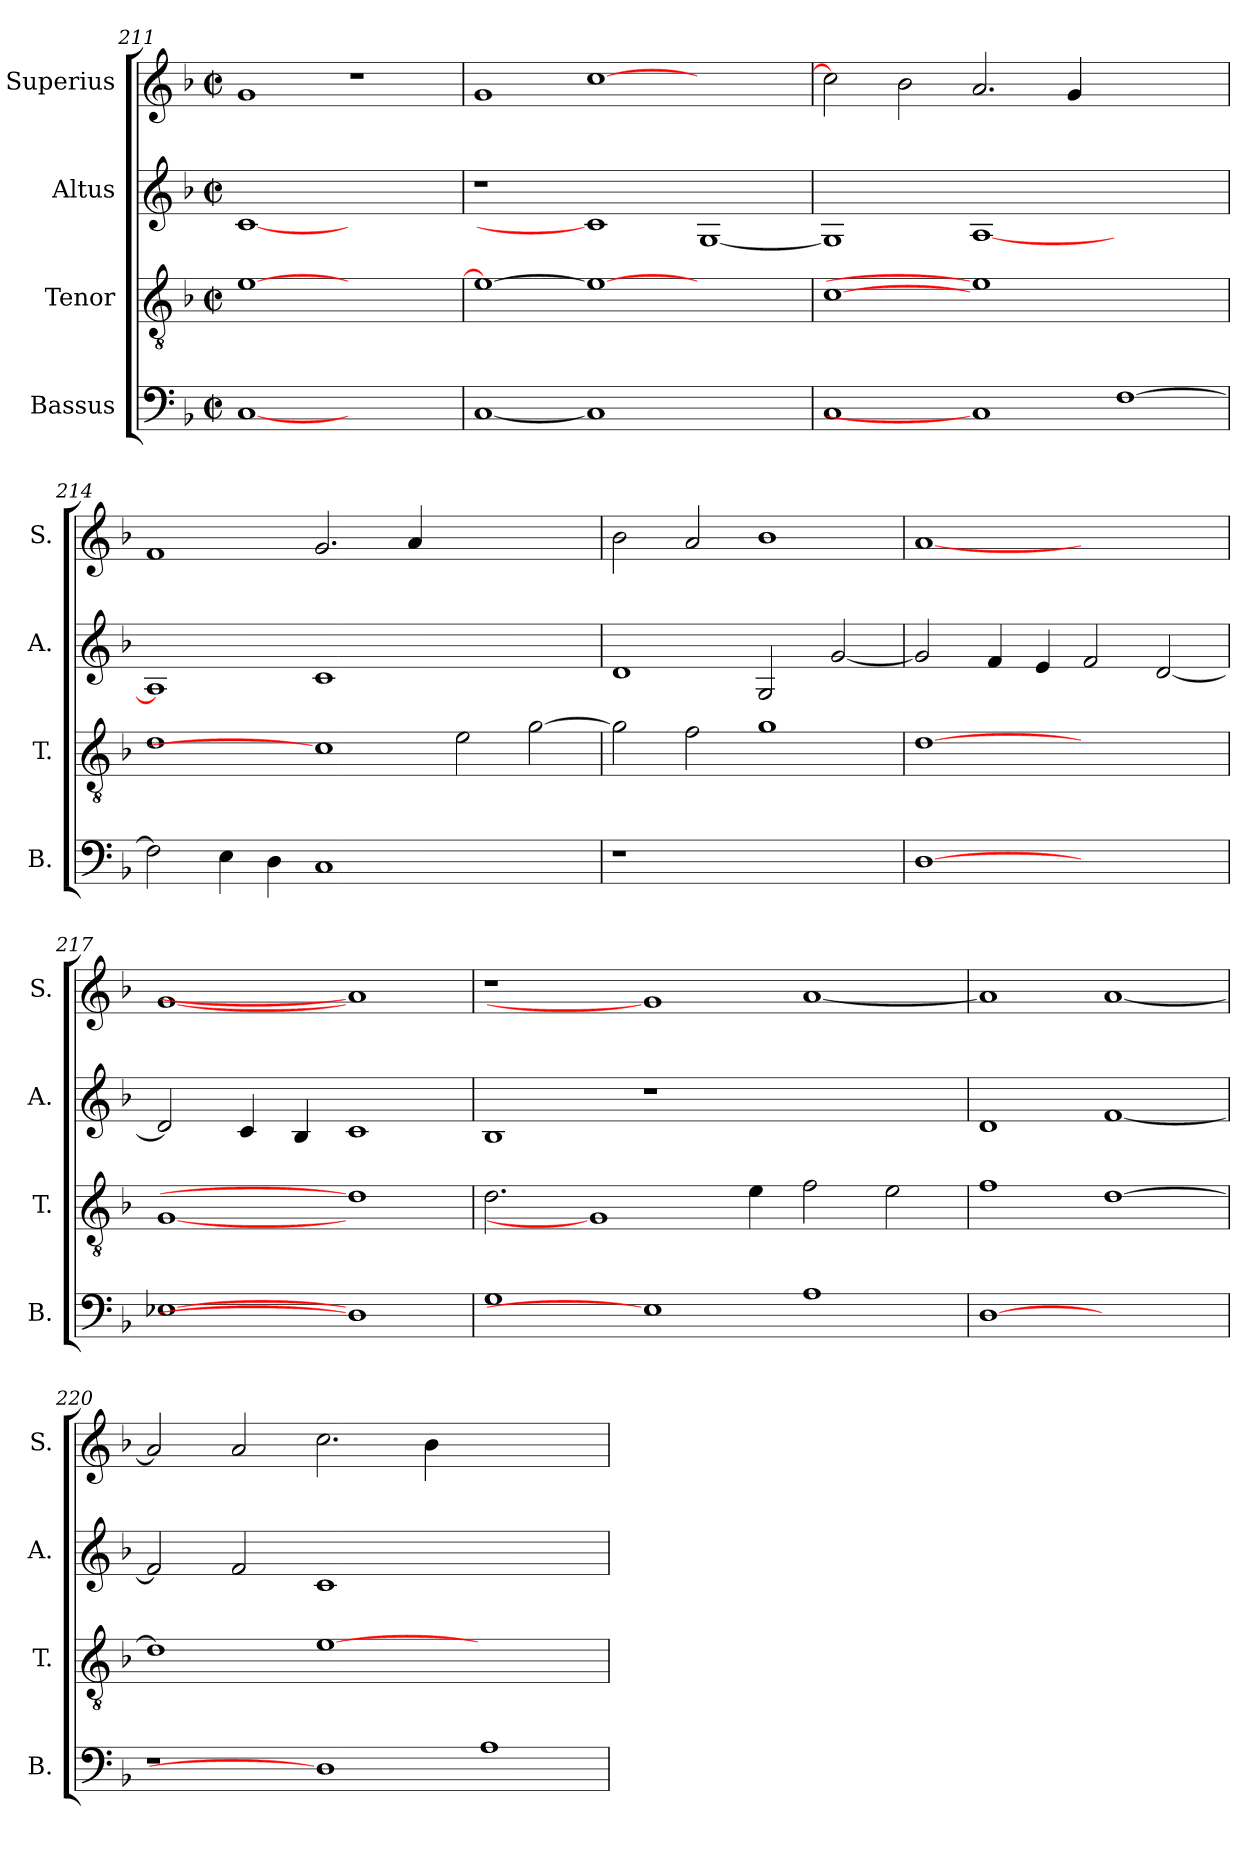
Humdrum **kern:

**kern	**kern	**kern	**kern
*part4	*part3	*part2	*part1
*staff4	*staff3	*staff2	*staff1
*I"Bassus	*I"Tenor	*I"Altus	*I"Superius
*I'B.	*I'T.	*I'A.	*I'S.
*clefF4	*clefGv2	*clefG2	*clefG2
*	*ITrd7c12	*	*
*k[b-]	*k[b-]	*k[b-]	*k[b-]
*F:	*F:	*F:	*F:
*M2/2	*M2/2	*M2/2	*M2/2
*met(c|)	*met(c|)	*met(c|)	*met(c|)
=211	=211	=211	=211
[1Ci	[>1Ei	[1ci	1gi
1ryy	1ryy	1ryy	1r
=212	=212	=212	=212
[1Ci	1Ei_>	1r	1gi
1Ci]	1Ei_	1ci]	[>1cci
1ryy	1ryy	[<1Gi	1ryy
=213	=213	=213	=213
1Ci	[1Ci	1Gi]	2cci\]
.	.	.	2b-i\
1Ci]	1Ei]	[<1Ai	2.ai/
.	.	.	4gi/
[>1Fi	1ryy	1ryy	1ryy
!!LO:PB:g=z
=214	=214	=214	=214
2Fi\]	1Di	1Ai]	1fi
4Ei\	.	.	.
4Di\	.	.	.
1Ci	1Ci]	1ci	2.gi/
.	.	.	4ai/
1ryy	2Ei\	1ryy	1ryy
.	[>2Gi\	.	.
=215	=215	=215	=215
!LO:N:vis=1	!	!	!
1r	2Gi\]	1di	2b-i\
.	2Fi\	.	2ai/
1ryy	1Gi	2Gi/	1b-i
.	.	[<2gi/	.
=216	=216	=216	=216
[1Di	[1Di	2gi/]	[1ai
.	.	4fi/	.
.	.	4ei/	.
1ryy	1ryy	2fi/	1ryy
.	.	[<2di/	.
=217	=217	=217	=217
[1E-Xi	[1GGi	2di/]	[1gi
.	.	4ci/	.
.	.	4B-i/	.
1Di]	1Di]	1ci	1ai]
=218	=218	=218	=218
1Gi	2.Di\	1B-i	1r
.	1GGi]	.	.
1E-i]	.	1r	1gi]
.	4Ei\	.	.
1Ai	2Fi\	1ryy	[<1ai
.	2Ei\	.	.
!!LO:LB:g=z
=219	=219	=219	=219
[1Di	1Fi	1di	1ai]
1ryy	[>1Di	[<1fi	[<1ai
=220	=220	=220	=220
1r	1Di]	2fi/]	2ai/]
.	.	2fi/	2ai/
1Di]	[>1Ei	1ci	2.cci\
.	.	.	4b-i\
1Ai	1ryy	1ryy	1ryy
=	=	=	=
*-	*-	*-	*-
